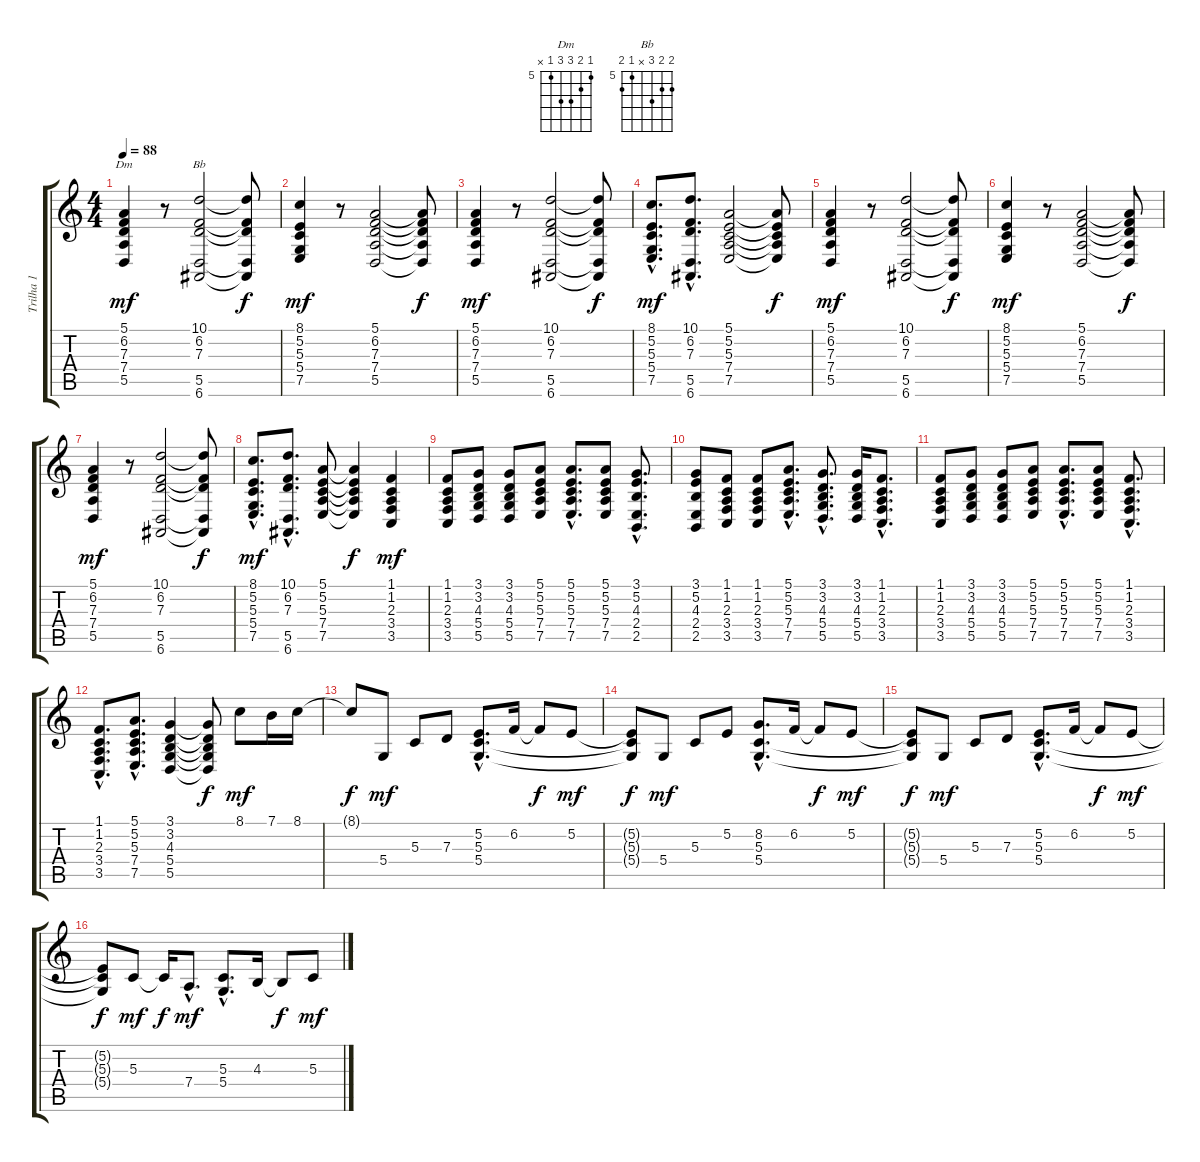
\track ("Trilha 1" "Trilha 1") {instrument electricgrandpiano}
\staff {score tabs}
\tuning (E4 B3 G3 D3 A2 E2) {hide}
\chord ("Dm" 5 6 7 7 5 x) {firstfret 5}
\chord ("Bb" 6 6 7 x 5 6) {firstfret 5}
\ts (4 4)
\tempo 88
\clef g2
\ks c
(5.1 6.2 7.3 7.4 5.5).4{ch "Dm" dy mf} r.8 (10.1 6.2 7.3 5.5 6.6).2{ch "Bb"} (10.1{t} 6.2{t} 7.3{t} 5.5{t} 6.6{t}).8{dy f} |
(8.1 5.2 5.3 5.4 7.5).4{dy mf} r.8 (5.1 6.2 7.3 7.4 5.5).2 (5.1{t} 6.2{t} 7.3{t} 7.4{t} 5.5{t}).8{dy f} |
(5.1 6.2 7.3 7.4 5.5).4{dy mf} r.8 (10.1 6.2 7.3 5.5 6.6).2 (10.1{t} 6.2{t} 7.3{t} 5.5{t} 6.6{t}).8{dy f} |
(8.1{hac} 5.2{hac} 5.3{hac} 5.4{hac} 7.5{hac}).8{d dy mf} (10.1{hac} 6.2{hac} 7.3{hac} 5.5{hac} 6.6{hac}).8{d} (5.1 5.2 5.3 7.4 7.5).2 (5.1{t} 5.2{t} 5.3{t} 7.4{t} 7.5{t}).8{dy f} |
(5.1 6.2 7.3 7.4 5.5).4{dy mf} r.8 (10.1 6.2 7.3 5.5 6.6).2 (10.1{t} 6.2{t} 7.3{t} 5.5{t} 6.6{t}).8{dy f} |
(8.1 5.2 5.3 5.4 7.5).4{dy mf} r.8 (5.1 6.2 7.3 7.4 5.5).2 (5.1{t} 6.2{t} 7.3{t} 7.4{t} 5.5{t}).8{dy f} |
(5.1 6.2 7.3 7.4 5.5).4{dy mf} r.8 (10.1 6.2 7.3 5.5 6.6).2 (10.1{t} 6.2{t} 7.3{t} 5.5{t} 6.6{t}).8{dy f} |
(8.1{hac} 5.2{hac} 5.3{hac} 5.4{hac} 7.5{hac}).8{d dy mf} (10.1{hac} 6.2{hac} 7.3{hac} 5.5{hac} 6.6{hac}).8{d} (5.1 5.2 5.3 7.4 7.5).8 (5.1{t} 5.2{t} 5.3{t} 7.4{t} 7.5{t}).4{dy f} (1.1 1.2 2.3 3.4 3.5).4{dy mf} |
(1.1 1.2 2.3 3.4 3.5).8 (3.1 3.2 4.3 5.4 5.5).8 (3.1 3.2 4.3 5.4 5.5).8 (5.1 5.2 5.3 7.4 7.5).8 (5.1{hac} 5.2{hac} 5.3{hac} 7.4{hac} 7.5{hac}).8{d} (5.1 5.2 5.3 7.4 7.5).8 (3.1{hac} 5.2{hac} 4.3{hac} 2.4{hac} 2.5{hac}).8{d} |
(3.1 5.2 4.3 2.4 2.5).8 (1.1 1.2 2.3 3.4 3.5).8 (1.1 1.2 2.3 3.4 3.5).8 (5.1{hac} 5.2{hac} 5.3{hac} 7.4{hac} 7.5{hac}).8{d} (3.1{hac} 3.2{hac} 4.3{hac} 5.4{hac} 5.5{hac}).8{d} (3.1 3.2 4.3 5.4 5.5).16 (1.1{hac} 1.2{hac} 2.3{hac} 3.4{hac} 3.5{hac}).8{d} |
(1.1 1.2 2.3 3.4 3.5).8 (3.1 3.2 4.3 5.4 5.5).8 (3.1 3.2 4.3 5.4 5.5).8 (5.1 5.2 5.3 7.4 7.5).8 (5.1{hac} 5.2{hac} 5.3{hac} 7.4{hac} 7.5{hac}).8{d} (5.1 5.2 5.3 7.4 7.5).8 (1.1{hac} 1.2{hac} 2.3{hac} 3.4{hac} 3.5{hac}).8{d} |
(1.1{hac} 1.2{hac} 2.3{hac} 3.4{hac} 3.5{hac}).8{d} (5.1{hac} 5.2{hac} 5.3{hac} 7.4{hac} 7.5{hac}).8{d} (3.1 3.2 4.3 5.4 5.5).4 (3.1{t} 3.2{t} 4.3{t} 5.4{t} 5.5{t}).8{dy f} 8.1.8{dy mf} 7.1.16 8.1.16 |
8.1{t}.8{dy f} 5.4.8{dy mf} 5.3.8 7.3.8 (5.2{hac} 5.3{hac} 5.4{hac}).8{d} 6.2.16 6.2{t}.8{dy f} 5.2.8{dy mf} |
(5.2{t} 5.3{t} 5.4{t}).8{dy f} 5.4.8{dy mf} 5.3.8 5.2.8 (8.2{hac} 5.3{hac} 5.4{hac}).8{d} 6.2.16 6.2{t}.8{dy f} 5.2.8{dy mf} |
(5.2{t} 5.3{t} 5.4{t}).8{dy f} 5.4.8{dy mf} 5.3.8 7.3.8 (5.2{hac} 5.3{hac} 5.4{hac}).8{d} 6.2.16 6.2{t}.8{dy f} 5.2.8{dy mf} |
(5.2{t} 5.3{t} 5.4{t}).8{dy f} 5.3.8{dy mf} 5.3{t}.16{dy f} 7.4{hac}.8{d dy mf} (5.3{hac} 5.4{hac}).8{d} 4.3.16 4.3{t}.8{dy f} 5.3.8{dy mf}
